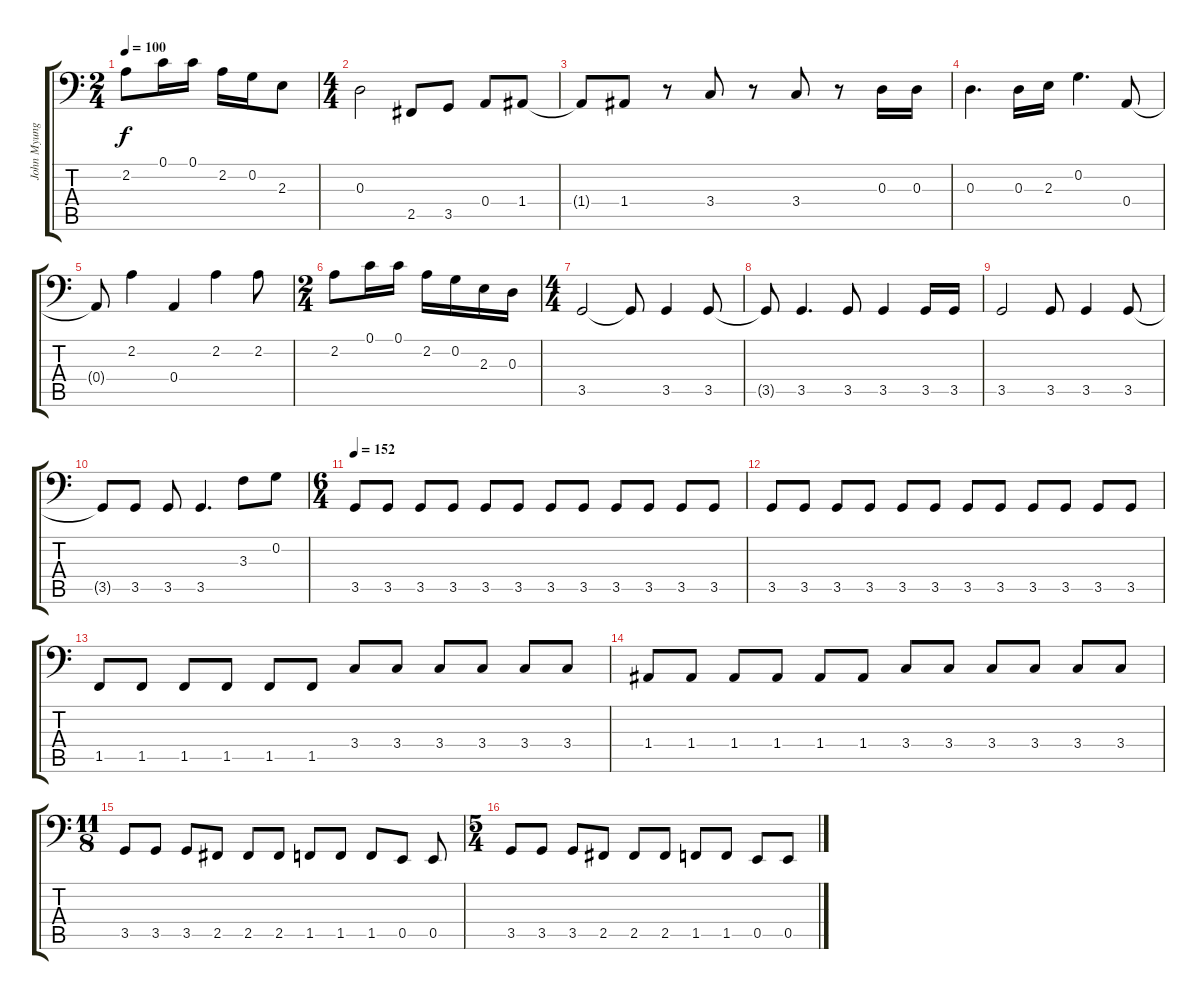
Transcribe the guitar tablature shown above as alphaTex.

\track ("John Myung (Bass)" "John Myung") {instrument electricbassfinger}
\staff {score tabs}
\tuning (C3 G2 D2 A1 E1 B0) {hide}
\ts (2 4)
\tempo 100
\clef f4
\ks c
2.2.8{dy f} 0.1.16 0.1.16 2.2.16 0.2.16 2.3.8 |
\ts (4 4)
0.3.2 2.5.8 3.5.8 0.4.8 1.4.8 |
1.4{t}.8 1.4.8 r.8 3.4.8 r.8 3.4.8 r.8 0.3.16 0.3.16 |
0.3.4{d} 0.3.16 2.3.16 0.2.4{d} 0.4.8 |
0.4{t}.8 2.2.4 0.4.4 2.2.4 2.2.8 |
\ts (2 4)
2.2.8 0.1.16 0.1.16 2.2.16 0.2.16 2.3.16 0.3.16 |
\ts (4 4)
3.5.2 3.5{t}.8 3.5.4 3.5.8 |
3.5{t}.8 3.5.4{d} 3.5.8 3.5.4 3.5.16 3.5.16 |
3.5.2 3.5.8 3.5.4 3.5.8 |
3.5{t}.8 3.5.8 3.5.8 3.5.4{d} 3.3.8 0.2.8 |
\ts (6 4)
\tempo 152
3.5.8 3.5.8 3.5.8 3.5.8 3.5.8 3.5.8 3.5.8 3.5.8 3.5.8 3.5.8 3.5.8 3.5.8 |
3.5.8 3.5.8 3.5.8 3.5.8 3.5.8 3.5.8 3.5.8 3.5.8 3.5.8 3.5.8 3.5.8 3.5.8 |
1.5.8 1.5.8 1.5.8 1.5.8 1.5.8 1.5.8 3.4.8 3.4.8 3.4.8 3.4.8 3.4.8 3.4.8 |
1.4.8 1.4.8 1.4.8 1.4.8 1.4.8 1.4.8 3.4.8 3.4.8 3.4.8 3.4.8 3.4.8 3.4.8 |
\ts (11 8)
3.5.8 3.5.8 3.5.8 2.5.8 2.5.8 2.5.8 1.5.8 1.5.8 1.5.8 0.5.8 0.5.8 |
\ts (5 4)
3.5.8 3.5.8 3.5.8 2.5.8 2.5.8 2.5.8 1.5.8 1.5.8 0.5.8 0.5.8
